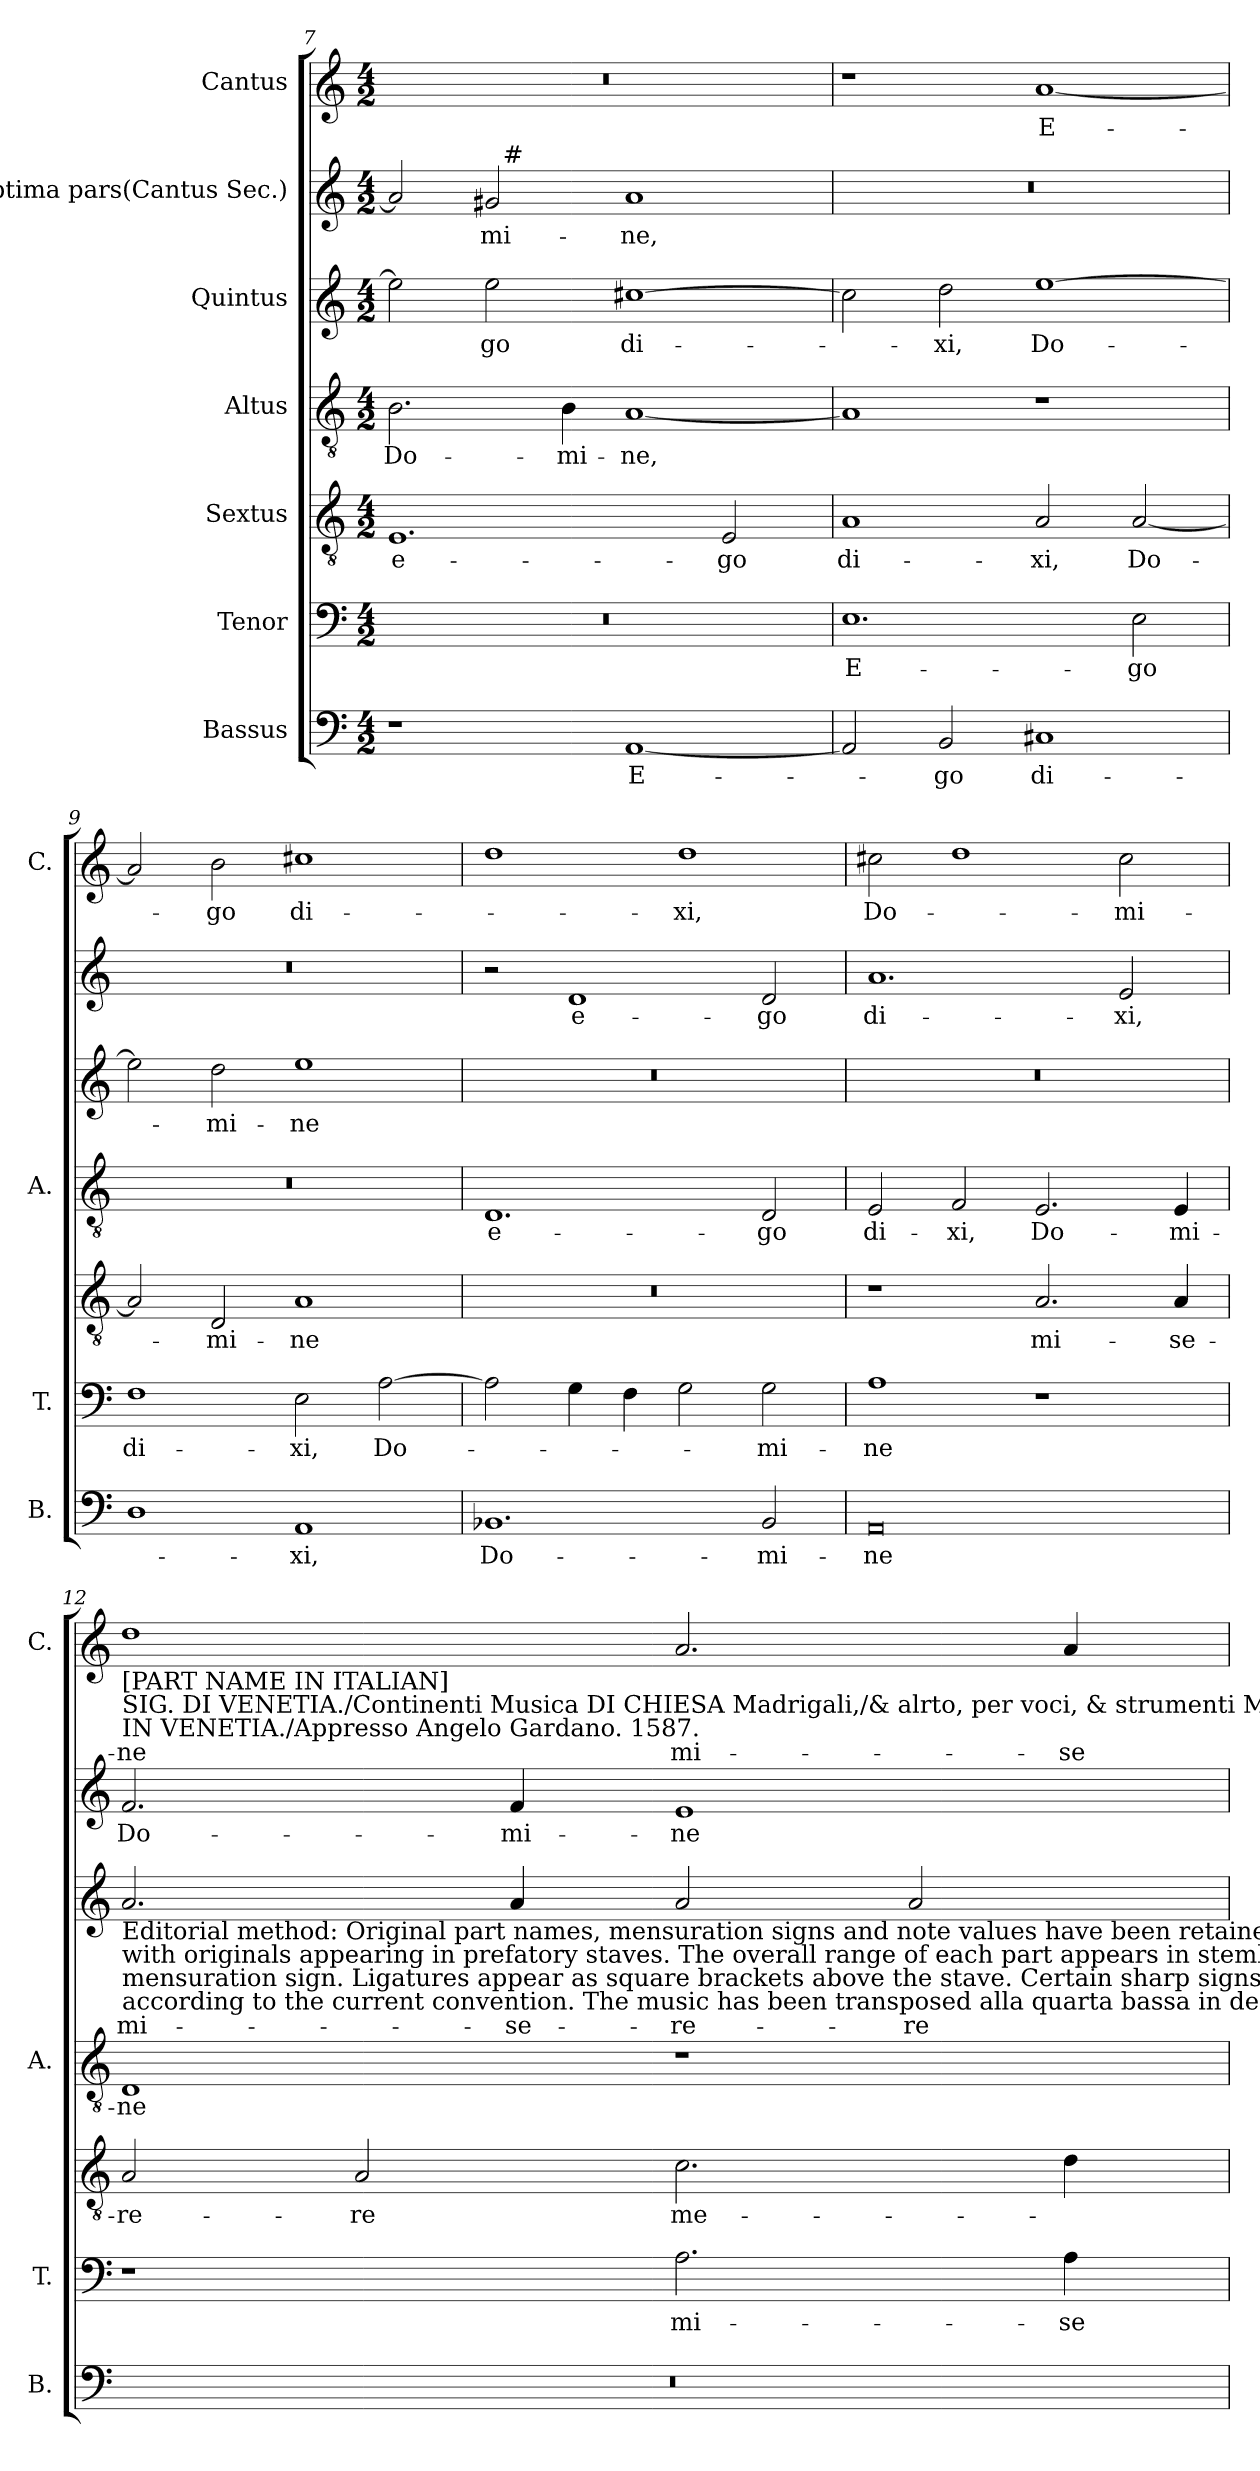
**kern	**text	**kern	**text	**kern	**text	**kern	**text	**kern	**text	**kern	**text	**kern	**text
*part7	*part7	*part6	*part6	*part5	*part5	*part4	*part4	*part3	*part3	*part2	*part2	*part1	*part1
*staff7	*staff7	*staff6	*staff6	*staff5	*staff5	*staff4	*staff4	*staff3	*staff3	*staff2	*staff2	*staff1	*staff1
*I"Bassus	*	*I"Tenor	*	*I"Sextus	*	*I"Altus	*	*I"Quintus	*	*I"Septima pars(Cantus Sec.)	*	*I"Cantus	*
*I'B.	*	*I'T.	*	*	*	*I'A.	*	*	*	*	*	*I'C.	*
!!LO:LB:g=z
*clefF4	*	*clefF4	*	*clefGv2	*	*clefGv2	*	*clefG2	*	*clefG2	*	*clefG2	*
*	*	*	*	*ITrd7c12	*	*ITrd7c12	*	*ITrd7c12	*	*	*	*	*
*k[]	*	*k[]	*	*k[]	*	*k[]	*	*k[]	*	*k[]	*	*k[]	*
*a:	*	*a:	*	*a:	*	*a:	*	*a:	*	*a:	*	*a:	*
*M4/2	*	*M4/2	*	*M4/2	*	*M4/2	*	*M4/2	*	*M4/2	*	*M4/2	*
=7	=7	=7	=7	=7	=7	=7	=7	=7	=7	=7	=7	=7	=7
!	!	!LO:N:vis=1	!	!	!LO:LY:b	!	!LO:LY:b	!	!	!	!	!LO:N:vis=1	!
*	*	*	*	*	*	*	*	*	*	*^	*	*	*
1r	.	0r	.	1.EE	e-	2.BB\	Do-	2e\]	.	2a/]	2ryy	.	0r	.
!	!	!	!	!	!	!	!	!	!LO:LY:b	!	!	!LO:LY:b	!	!
.	.	.	.	.	.	.	.	2e\	-go	2g#/	32ryy	-mi-	.	.
!	!	!	!	!	!	!	!	!	!	!	!LO:TX:a:t=#	!	!	!
.	.	.	.	.	.	.	.	.	.	.	1ryy	.	.	.
!	!	!	!	!	!	!	!LO:LY:b	!	!	!	!	!	!	!
.	.	.	.	.	.	4BB\	-mi-	.	.	.	.	.	.	.
!	!LO:LY:b	!	!	!	!	!	!LO:LY:b	!	!LO:LY:b	!	!	!LO:LY:b	!	!
[<1AA	E-	.	.	.	.	[<1AA	-ne,	[>1c#X	di-	1a	.	-ne,	.	.
!	!	!	!	!	!LO:LY:b	!	!	!	!	!	!	!	!	!
.	.	.	.	2EE/	-go	.	.	.	.	.	.	.	.	.
.	.	.	.	.	.	.	.	.	.	.	4...ryy	.	.	.
=8	=8	=8	=8	=8	=8	=8	=8	=8	=8	=8	=8	=8	=8	=8
!	!	!	!LO:LY:b	!	!LO:LY:b	!	!	!	!	!LO:N:vis=1	!	!	!	!
*	*	*	*	*	*	*	*	*	*	*v	*v	*	*	*
2AA/]	.	1.E	E-	1AA	di-	1AA]	.	2c#\]	.	0r	.	1r	.
!	!LO:LY:b	!	!	!	!	!	!	!	!LO:LY:b	!	!	!	!
2BB/	-go	.	.	.	.	.	.	2d\	-xi,	.	.	.	.
!	!LO:LY:b	!	!	!	!LO:LY:b	!	!	!	!LO:LY:b	!	!	!	!LO:LY:b
1C#X	di-	.	.	2AA/	-xi,	1r	.	[>1e	Do-	.	.	[<1a	E-
!	!	!	!LO:LY:b	!	!LO:LY:b	!	!	!	!	!	!	!	!
.	.	2E\	-go	[<2AA/	Do-	.	.	.	.	.	.	.	.
=9	=9	=9	=9	=9	=9	=9	=9	=9	=9	=9	=9	=9	=9
!	!	!	!LO:LY:b	!	!	!LO:N:vis=1	!	!	!	!LO:N:vis=1	!	!	!
1D	.	1F	di-	2AA/]	.	0r	.	2e\]	.	0r	.	2a/]	.
!	!	!	!	!	!LO:LY:b	!	!	!	!LO:LY:b	!	!	!	!LO:LY:b
.	.	.	.	2DD/	-mi-	.	.	2d\	-mi-	.	.	2b\	-go
!	!LO:LY:b	!	!LO:LY:b	!	!LO:LY:b	!	!	!	!LO:LY:b	!	!	!	!LO:LY:b
1AA	-xi,	2E\	-xi,	1AA	-ne	.	.	1e	-ne	.	.	1cc#X	di-
!	!	!	!LO:LY:b	!	!	!	!	!	!	!	!	!	!
.	.	[>2A\	Do-	.	.	.	.	.	.	.	.	.	.
=10	=10	=10	=10	=10	=10	=10	=10	=10	=10	=10	=10	=10	=10
!	!LO:LY:b	!	!	!LO:N:vis=1	!	!	!LO:LY:b	!LO:N:vis=1	!	!	!	!	!
1.BB-X	Do-	2A\]	.	0r	.	1.DD	e-	0r	.	2r	.	1dd	.
!	!	!	!	!	!	!	!	!	!	!	!LO:LY:b	!	!
.	.	4G\	.	.	.	.	.	.	.	1d	e-	.	.
.	.	4F\	.	.	.	.	.	.	.	.	.	.	.
!	!	!	!	!	!	!	!	!	!	!	!	!	!LO:LY:b
.	.	2G\	.	.	.	.	.	.	.	.	.	1dd	-xi,
!	!LO:LY:b	!	!LO:LY:b	!	!	!	!LO:LY:b	!	!	!	!LO:LY:b	!	!
2BB-/	-mi-	2G\	-mi-	.	.	2DD/	-go	.	.	2d/	-go	.	.
=11	=11	=11	=11	=11	=11	=11	=11	=11	=11	=11	=11	=11	=11
!	!LO:LY:b	!	!LO:LY:b	!	!	!	!LO:LY:b	!LO:N:vis=1	!	!	!LO:LY:b	!	!LO:LY:b
0AA	-ne	1A	-ne	1r	.	2EE/	di-	0r	.	1.a	di-	2cc#X\	Do-
!	!	!	!	!	!	!	!LO:LY:b	!	!	!	!	!	!
.	.	.	.	.	.	2FF/	-xi,	.	.	.	.	1dd	.
!	!	!	!	!	!LO:LY:b	!	!LO:LY:b	!	!	!	!	!	!
.	.	1r	.	2.AA/	mi-	2.EE/	Do-	.	.	.	.	.	.
!	!	!	!	!	!	!	!	!	!	!	!LO:LY:b	!	!LO:LY:b
.	.	.	.	.	.	.	.	.	.	2e/	-xi,	2cc#\	-mi-
!	!	!	!	!	!LO:LY:b	!	!LO:LY:b	!	!	!	!	!	!
.	.	.	.	4AA/	-se-	4EE/	-mi-	.	.	.	.	.	.
!!LO:PB:g=z
=12	=12	=12	=12	=12	=12	=12	=12	=12	=12	=12	=12	=12	=12
!	!	!	!	!	!	!	!	!	!	!	!	!LO:TX:b:t=Source&colon; Concerti, 1595. The source comprises twelve partbooks, the title pages of which read&colon;\n[PART NAME IN ITALIAN]/CONCERTI/DI ANDREA/ET DI GIO&colon; GABRIELI/ORGANISTI/DELLA SERENISS.\nSIG. DI VENETIA./Continenti Musica DI CHIESA Madrigali,/& alrto, per voci, & strumenti Musi-/cali; à 6. 7. 8. 10. 12.\n& 16./Novamente con ogni diligentia dati in luce./LIBRO PRIMO ET SECONDO./CON PRIVILEGIO./[COAT OF ARMS]/\nIN VENETIA./Appresso Angelo Gardano. 1587.	!
!	!	!	!	!	!	!	!	!LO:TX:b:t=Editorial method&colon; Original part names, mensuration signs and note values have been retained. Clefs have been modernised,\nwith originals appearing in prefatory staves. The overall range of each part appears in stemless black notes before the initial\nmensuration sign. Ligatures appear as square brackets above the stave. Certain sharp signs have been respelled as naturals\naccording to the current convention. The music has been transposed alla quarta bassa in deference to the chiavi alti.	!	!	!	!	!
!LO:N:vis=1	!	!	!	!	!LO:LY:b	!	!LO:LY:b	!	!LO:LY:b	!	!LO:LY:b	!	!LO:LY:b
0r	.	1r	.	2AA/	-re-	1DD	-ne	2.A/	mi-	2.f/	Do-	1dd	-ne
!	!	!	!	!	!LO:LY:b	!	!	!	!	!	!	!	!
.	.	.	.	2AA/	-re	.	.	.	.	.	.	.	.
!	!	!	!	!	!	!	!	!	!LO:LY:b	!	!LO:LY:b	!	!
.	.	.	.	.	.	.	.	4A/	-se-	4f/	-mi-	.	.
!	!	!	!LO:LY:b	!	!LO:LY:b	!	!	!	!LO:LY:b	!	!LO:LY:b	!	!LO:LY:b
.	.	2.A\	mi-	2.C\	me-	1r	.	2A/	-re-	1e	-ne	2.a/	mi-
!	!	!	!	!	!	!	!	!	!LO:LY:b	!	!	!	!
.	.	.	.	.	.	.	.	2A/	-re	.	.	.	.
!	!	!	!LO:LY:b	!	!	!	!	!	!	!	!	!	!LO:LY:b
.	.	4A\	-se-	4D\	.	.	.	.	.	.	.	4a/	-se-
=	=	=	=	=	=	=	=	=	=	=	=	=	=
*-	*-	*-	*-	*-	*-	*-	*-	*-	*-	*-	*-	*-	*-
